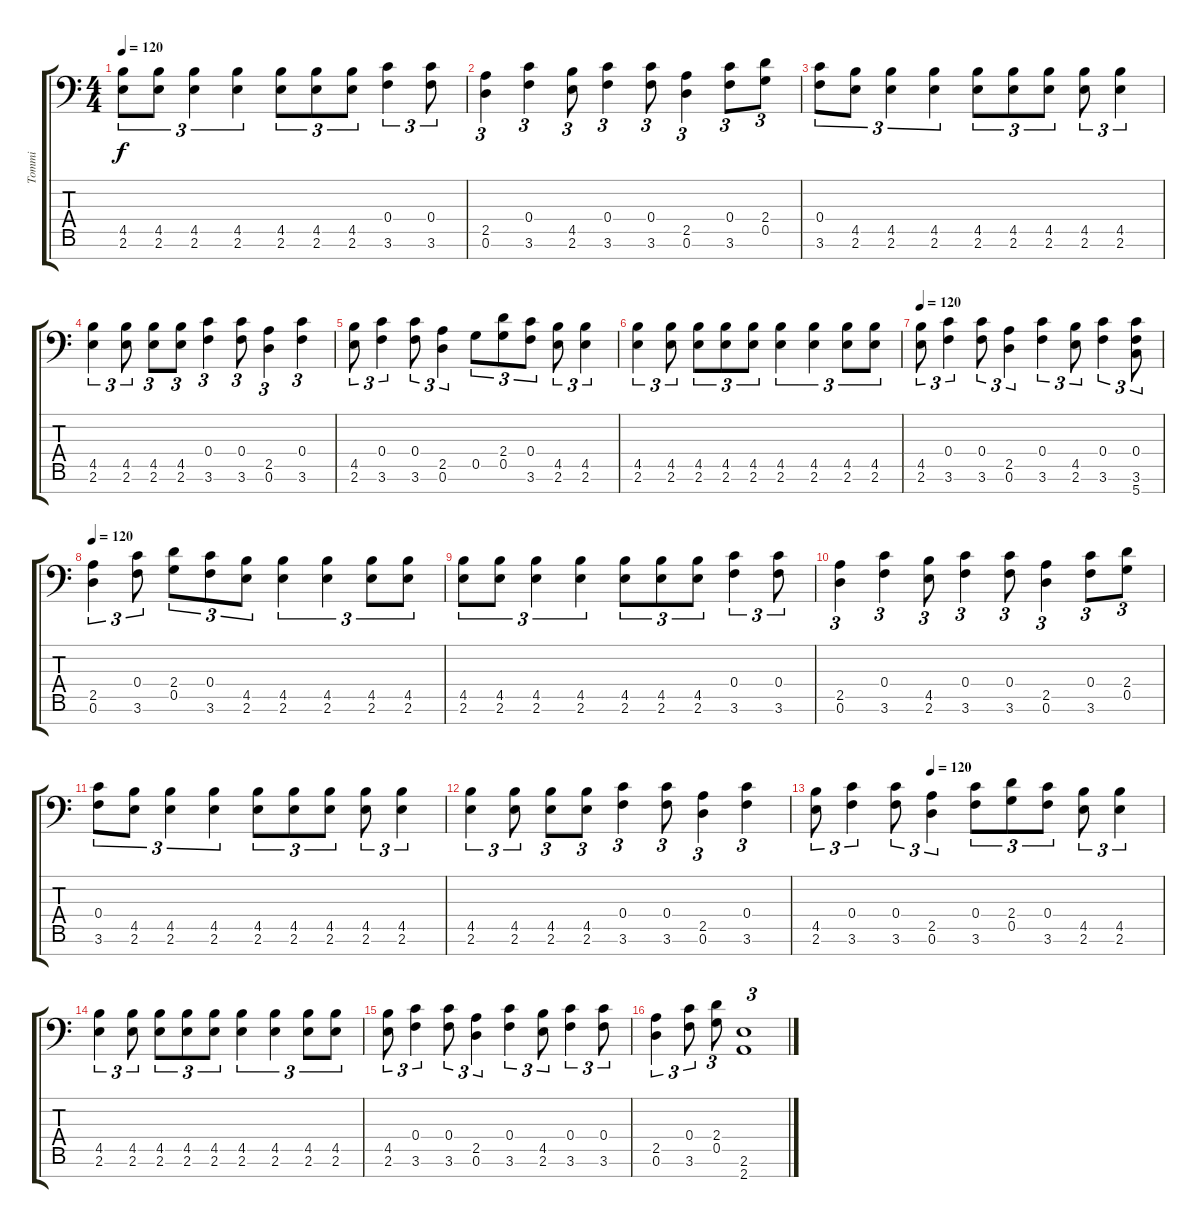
\track ("Tommi" "Tommi") {instrument distortionguitar}
\staff {score tabs}
\tuning (D4 A3 F3 C3 G2 D2 G1) {hide}
\ts (4 4)
\tempo 120
\clef f4
\ks c
(4.5 2.6).8{tu (3 2) dy f} (4.5 2.6).8{tu (3 2)} (4.5 2.6).4{tu (3 2)} (4.5 2.6).4{tu (3 2)} (4.5 2.6).8{tu (3 2)} (4.5 2.6).8{tu (3 2)} (4.5 2.6).8{tu (3 2)} (0.4 3.6).4{tu (3 2)} (0.4 3.6).8{tu (3 2)} |
(2.5 0.6).4{tu (3 2)} (0.4 3.6).4{tu (3 2)} (4.5 2.6).8{tu (3 2)} (0.4 3.6).4{tu (3 2)} (0.4 3.6).8{tu (3 2)} (2.5 0.6).4{tu (3 2)} (0.4 3.6).8{tu (3 2)} (2.4 0.5).8{tu (3 2)} |
(0.4 3.6).8{tu (3 2)} (4.5 2.6).8{tu (3 2)} (4.5 2.6).4{tu (3 2)} (4.5 2.6).4{tu (3 2)} (4.5 2.6).8{tu (3 2)} (4.5 2.6).8{tu (3 2)} (4.5 2.6).8{tu (3 2)} (4.5 2.6).8{tu (3 2)} (4.5 2.6).4{tu (3 2)} |
(4.5 2.6).4{tu (3 2)} (4.5 2.6).8{tu (3 2)} (4.5 2.6).8{tu (3 2)} (4.5 2.6).8{tu (3 2)} (0.4 3.6).4{tu (3 2)} (0.4 3.6).8{tu (3 2)} (2.5 0.6).4{tu (3 2)} (0.4 3.6).4{tu (3 2)} |
(4.5 2.6).8{tu (3 2)} (0.4 3.6).4{tu (3 2)} (0.4 3.6).8{tu (3 2)} (2.5 0.6).4{tu (3 2)} 0.5.8{tu (3 2)} (2.4 0.5).8{tu (3 2)} (0.4 3.6).8{tu (3 2)} (4.5 2.6).8{tu (3 2)} (4.5 2.6).4{tu (3 2)} |
(4.5 2.6).4{tu (3 2)} (4.5 2.6).8{tu (3 2)} (4.5 2.6).8{tu (3 2)} (4.5 2.6).8{tu (3 2)} (4.5 2.6).8{tu (3 2)} (4.5 2.6).4{tu (3 2)} (4.5 2.6).4{tu (3 2)} (4.5 2.6).8{tu (3 2)} (4.5 2.6).8{tu (3 2)} |
\tempo 120
(4.5 2.6).8{tu (3 2)} (0.4 3.6).4{tu (3 2)} (0.4 3.6).8{tu (3 2)} (2.5 0.6).4{tu (3 2)} (0.4 3.6).4{tu (3 2)} (4.5 2.6).8{tu (3 2)} (0.4 3.6).4{tu (3 2)} (0.4 3.6 5.7).8{tu (3 2)} |
\tempo 120
(2.5 0.6).4{tu (3 2)} (0.4 3.6).8{tu (3 2)} (2.4 0.5).8{tu (3 2)} (0.4 3.6).8{tu (3 2)} (4.5 2.6).8{tu (3 2)} (4.5 2.6).4{tu (3 2)} (4.5 2.6).4{tu (3 2)} (4.5 2.6).8{tu (3 2)} (4.5 2.6).8{tu (3 2)} |
(4.5 2.6).8{tu (3 2)} (4.5 2.6).8{tu (3 2)} (4.5 2.6).4{tu (3 2)} (4.5 2.6).4{tu (3 2)} (4.5 2.6).8{tu (3 2)} (4.5 2.6).8{tu (3 2)} (4.5 2.6).8{tu (3 2)} (0.4 3.6).4{tu (3 2)} (0.4 3.6).8{tu (3 2)} |
(2.5 0.6).4{tu (3 2)} (0.4 3.6).4{tu (3 2)} (4.5 2.6).8{tu (3 2)} (0.4 3.6).4{tu (3 2)} (0.4 3.6).8{tu (3 2)} (2.5 0.6).4{tu (3 2)} (0.4 3.6).8{tu (3 2)} (2.4 0.5).8{tu (3 2)} |
(0.4 3.6).8{tu (3 2)} (4.5 2.6).8{tu (3 2)} (4.5 2.6).4{tu (3 2)} (4.5 2.6).4{tu (3 2)} (4.5 2.6).8{tu (3 2)} (4.5 2.6).8{tu (3 2)} (4.5 2.6).8{tu (3 2)} (4.5 2.6).8{tu (3 2)} (4.5 2.6).4{tu (3 2)} |
(4.5 2.6).4{tu (3 2)} (4.5 2.6).8{tu (3 2)} (4.5 2.6).8{tu (3 2)} (4.5 2.6).8{tu (3 2)} (0.4 3.6).4{tu (3 2)} (0.4 3.6).8{tu (3 2)} (2.5 0.6).4{tu (3 2)} (0.4 3.6).4{tu (3 2)} |
\tempo (120 0.3333333333333333)
(4.5 2.6).8{tu (3 2)} (0.4 3.6).4{tu (3 2)} (0.4 3.6).8{tu (3 2)} (2.5 0.6).4{tu (3 2)} (0.4 3.6).8{tu (3 2)} (2.4 0.5).8{tu (3 2)} (0.4 3.6).8{tu (3 2)} (4.5 2.6).8{tu (3 2)} (4.5 2.6).4{tu (3 2)} |
(4.5 2.6).4{tu (3 2)} (4.5 2.6).8{tu (3 2)} (4.5 2.6).8{tu (3 2)} (4.5 2.6).8{tu (3 2)} (4.5 2.6).8{tu (3 2)} (4.5 2.6).4{tu (3 2)} (4.5 2.6).4{tu (3 2)} (4.5 2.6).8{tu (3 2)} (4.5 2.6).8{tu (3 2)} |
(4.5 2.6).8{tu (3 2)} (0.4 3.6).4{tu (3 2)} (0.4 3.6).8{tu (3 2)} (2.5 0.6).4{tu (3 2)} (0.4 3.6).4{tu (3 2)} (4.5 2.6).8{tu (3 2)} (0.4 3.6).4{tu (3 2)} (0.4 3.6).8{tu (3 2)} |
(2.5 0.6).4{tu (3 2)} (0.4 3.6).8{tu (3 2)} (2.4 0.5).8{tu (3 2)} (2.6 2.7).1{tu (3 2)}
